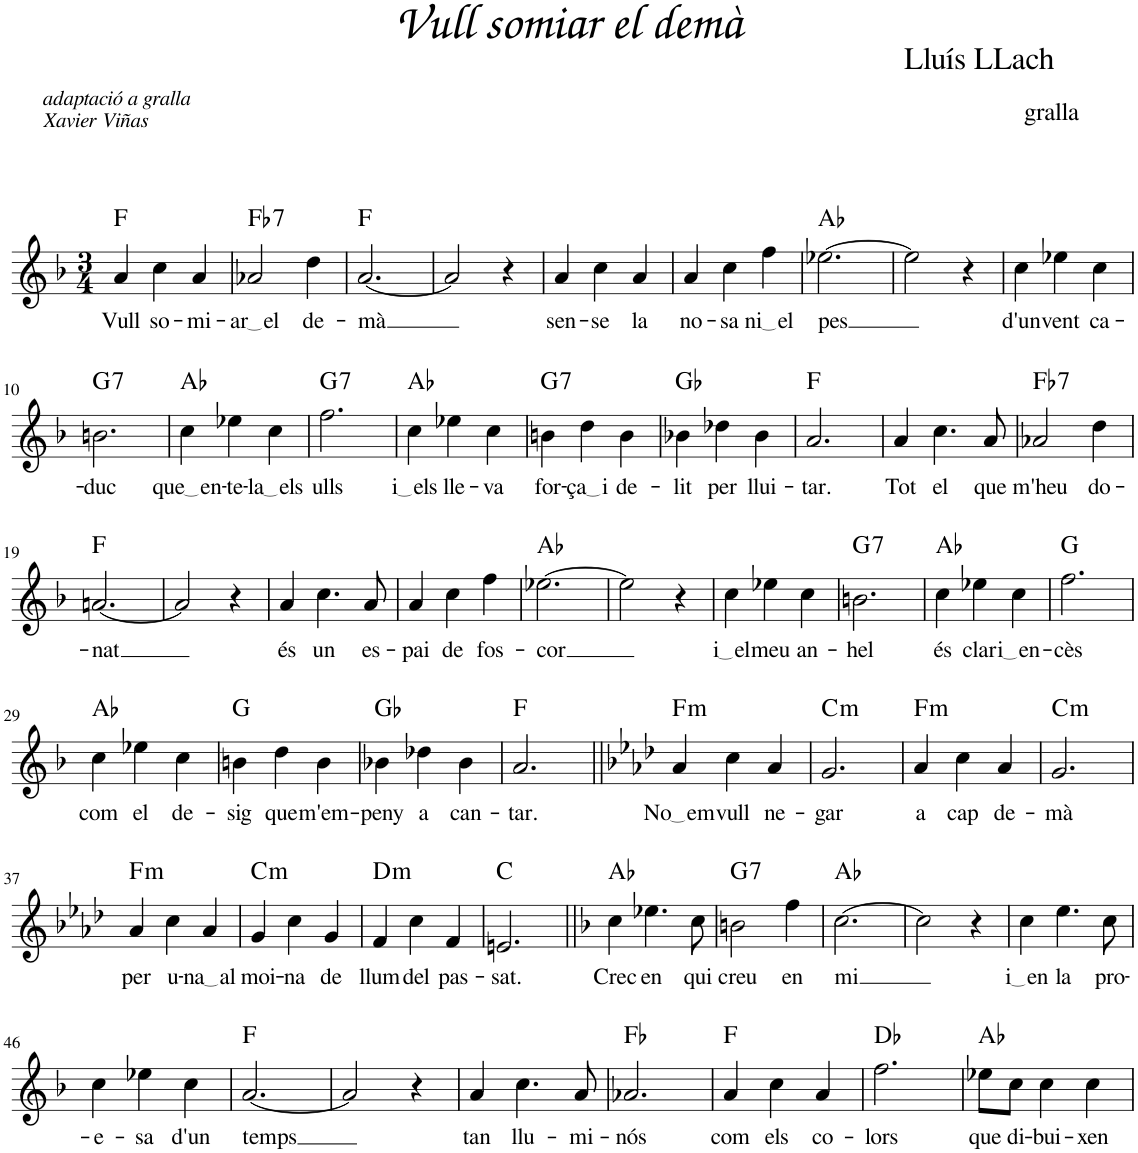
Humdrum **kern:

**kern	**text	**harte
*part1	*part1	*part1
*staff1	*staff1	*
*I"Oboè	*	*
*I'Ob.	*	*
*clefG2	*	*
*k[b-]	*	*
*M3/4	*	*
=1	=1	=1
!	!LO:LY:b	!
4a/	Vull	F:maj
!	!LO:LY:b	!
4cc\	so-	.
!	!LO:LY:b	!
4a/	-mi-	.
=2	=2	=2
!	!LO:LY:b	!LO:H:kt=7
2a-X/	ar el	Fb:7
!	!LO:LY:b	!
4dd\	de-	.
=3	=3	=3
!	!LO:LY:b	!
[2.a/	-mà	F:maj
=4	=4	=4
2a/]	.	.
4r	.	.
=5	=5	=5
!	!LO:LY:b	!
4a/	sen-	.
!	!LO:LY:b	!
4cc\	-se	.
!	!LO:LY:b	!
4a/	la	.
=6	=6	=6
!	!LO:LY:b	!
4a/	no-	.
!	!LO:LY:b	!
4cc\	-sa	.
!	!LO:LY:b	!
4ff\	ni el	.
=7	=7	=7
!	!LO:LY:b	!
[2.ee-X\	pes	Ab:maj
=8	=8	=8
2ee-\]	.	.
4r	.	.
=9	=9	=9
!	!LO:LY:b	!
4cc\	d'un	.
!	!LO:LY:b	!
4ee-X\	vent	.
!	!LO:LY:b	!
4cc\	ca-	.
!!LO:LB:g=z
=10	=10	=10
!	!LO:LY:b	!LO:H:kt=7
2.bn\	-duc	G:7
=11	=11	=11
!	!LO:LY:b	!
4cc\	que en	Ab:maj
!	!LO:LY:b	!
4ee-X\	-te-	.
!	!LO:LY:b	!
4cc\	la els	.
=12	=12	=12
!	!LO:LY:b	!LO:H:kt=7
2.ff\	ulls	G:7
=13	=13	=13
!	!LO:LY:b	!
4cc\	i els	Ab:maj
!	!LO:LY:b	!
4ee-X\	lle-	.
!	!LO:LY:b	!
4cc\	-va	.
=14	=14	=14
!	!LO:LY:b	!LO:H:kt=7
4bn\	for-	G:7
!	!LO:LY:b	!
4dd\	ça i	.
!	!LO:LY:b	!
4b\	de-	.
=15	=15	=15
!	!LO:LY:b	!
4b-X\	-lit	Gb:maj
!	!LO:LY:b	!
4dd-X\	per	.
!	!LO:LY:b	!
4b-\	llui-	.
=16	=16	=16
!	!LO:LY:b	!
2.a/	-tar.	F:maj
=17	=17	=17
!	!LO:LY:b	!
4a/	Tot	.
!	!LO:LY:b	!
4.cc\	el	.
!	!LO:LY:b	!
8a/	que	.
=18	=18	=18
!	!LO:LY:b	!LO:H:kt=7
2a-X/	m'heu	Fb:7
!	!LO:LY:b	!
4dd\	do-	.
!!LO:LB:g=z
=19	=19	=19
!	!LO:LY:b	!
[2.an/	-nat	F:maj
=20	=20	=20
2a/]	.	.
4r	.	.
=21	=21	=21
!	!LO:LY:b	!
4a/	és	.
!	!LO:LY:b	!
4.cc\	un	.
!	!LO:LY:b	!
8a/	es-	.
=22	=22	=22
!	!LO:LY:b	!
4a/	-pai	.
!	!LO:LY:b	!
4cc\	de	.
!	!LO:LY:b	!
4ff\	fos-	.
=23	=23	=23
!	!LO:LY:b	!
[2.ee-X\	-cor	Ab:maj
=24	=24	=24
2ee-\]	.	.
4r	.	.
=25	=25	=25
!	!LO:LY:b	!
4cc\	i el	.
!	!LO:LY:b	!
4ee-X\	meu	.
!	!LO:LY:b	!
4cc\	an-	.
=26	=26	=26
!	!LO:LY:b	!LO:H:kt=7
2.bn\	-hel	G:7
=27	=27	=27
!	!LO:LY:b	!
4cc\	és	Ab:maj
!	!LO:LY:b	!
4ee-X\	clar	.
!	!LO:LY:b	!
4cc\	i en	.
=28	=28	=28
!	!LO:LY:b	!
2.ff\	-cès	G:maj
!!LO:LB:g=z
=29	=29	=29
!	!LO:LY:b	!
4cc\	com	Ab:maj
!	!LO:LY:b	!
4ee-X\	el	.
!	!LO:LY:b	!
4cc\	de-	.
=30	=30	=30
!	!LO:LY:b	!
4bn\	-sig	G:maj
!	!LO:LY:b	!
4dd\	que	.
!	!LO:LY:b	!
4b\	m'em-	.
=31	=31	=31
!	!LO:LY:b	!
4b-X\	-peny	Gb:maj
!	!LO:LY:b	!
4dd-X\	a	.
!	!LO:LY:b	!
4b-\	can-	.
=32	=32	=32
!	!LO:LY:b	!
2.a/	-tar.	F:maj
=33||	=33||	=33||
*k[b-e-a-d-]	*	*
!	!LO:LY:b	!LO:H:kt=m
4a-/	No em	F:min
!	!LO:LY:b	!
4cc\	vull	.
!	!LO:LY:b	!
4a-/	ne-	.
=34	=34	=34
!	!LO:LY:b	!LO:H:kt=m
2.g/	-gar	C:min
=35	=35	=35
!	!LO:LY:b	!LO:H:kt=m
4a-/	a	F:min
!	!LO:LY:b	!
4cc\	cap	.
!	!LO:LY:b	!
4a-/	de-	.
=36	=36	=36
!	!LO:LY:b	!LO:H:kt=m
2.g/	-mà	C:min
!!LO:LB:g=z
=37	=37	=37
!	!LO:LY:b	!LO:H:kt=m
4a-/	per	F:min
!	!LO:LY:b	!
4cc\	u-	.
!	!LO:LY:b	!
4a-/	na al	.
=38	=38	=38
!	!LO:LY:b	!LO:H:kt=m
4g/	moi-	C:min
!	!LO:LY:b	!
4cc\	-na	.
!	!LO:LY:b	!
4g/	de	.
=39	=39	=39
!	!LO:LY:b	!LO:H:kt=m
4f/	llum	D:min
!	!LO:LY:b	!
4cc\	del	.
!	!LO:LY:b	!
4f/	pas-	.
=40	=40	=40
!	!LO:LY:b	!
2.en/	-sat.	C:maj
=41||	=41||	=41||
*k[b-]	*	*
!	!LO:LY:b	!
4cc\	Crec	Ab:maj
!	!LO:LY:b	!
4.ee-X\	en	.
!	!LO:LY:b	!
8cc\	qui	.
=42	=42	=42
!	!LO:LY:b	!LO:H:kt=7
2bn\	creu	G:7
!	!LO:LY:b	!
4ff\	en	.
=43	=43	=43
!	!LO:LY:b	!
[2.cc\	mi	Ab:maj
=44	=44	=44
2cc\]	.	.
4r	.	.
=45	=45	=45
!	!LO:LY:b	!
4cc\	i en	.
!	!LO:LY:b	!
4.ee\	la	.
!	!LO:LY:b	!
8cc\	pro-	.
!!LO:LB:g=z
=46	=46	=46
!	!LO:LY:b	!
4cc\	-e-	.
!	!LO:LY:b	!
4ee-X\	-sa	.
!	!LO:LY:b	!
4cc\	d'un	.
=47	=47	=47
!	!LO:LY:b	!
[2.a/	temps	F:maj
=48	=48	=48
2a/]	.	.
4r	.	.
=49	=49	=49
!	!LO:LY:b	!
4a/	tan	.
!	!LO:LY:b	!
4.cc\	llu-	.
!	!LO:LY:b	!
8a/	-mi-	.
=50	=50	=50
!	!LO:LY:b	!
2.a-X/	-nós	Fb:maj
=51	=51	=51
!	!LO:LY:b	!
4a/	com	F:maj
!	!LO:LY:b	!
4cc\	els	.
!	!LO:LY:b	!
4a/	co-	.
=52	=52	=52
!	!LO:LY:b	!
2.ff\	-lors	Db:maj
=53	=53	=53
!	!LO:LY:b	!
8ee-X\L	que	Ab:maj
!	!LO:LY:b	!
8cc\J	di-	.
!	!LO:LY:b	!
4cc\	-bui-	.
!	!LO:LY:b	!
4cc\	-xen	.
=	=	=
*-	*-	*-
